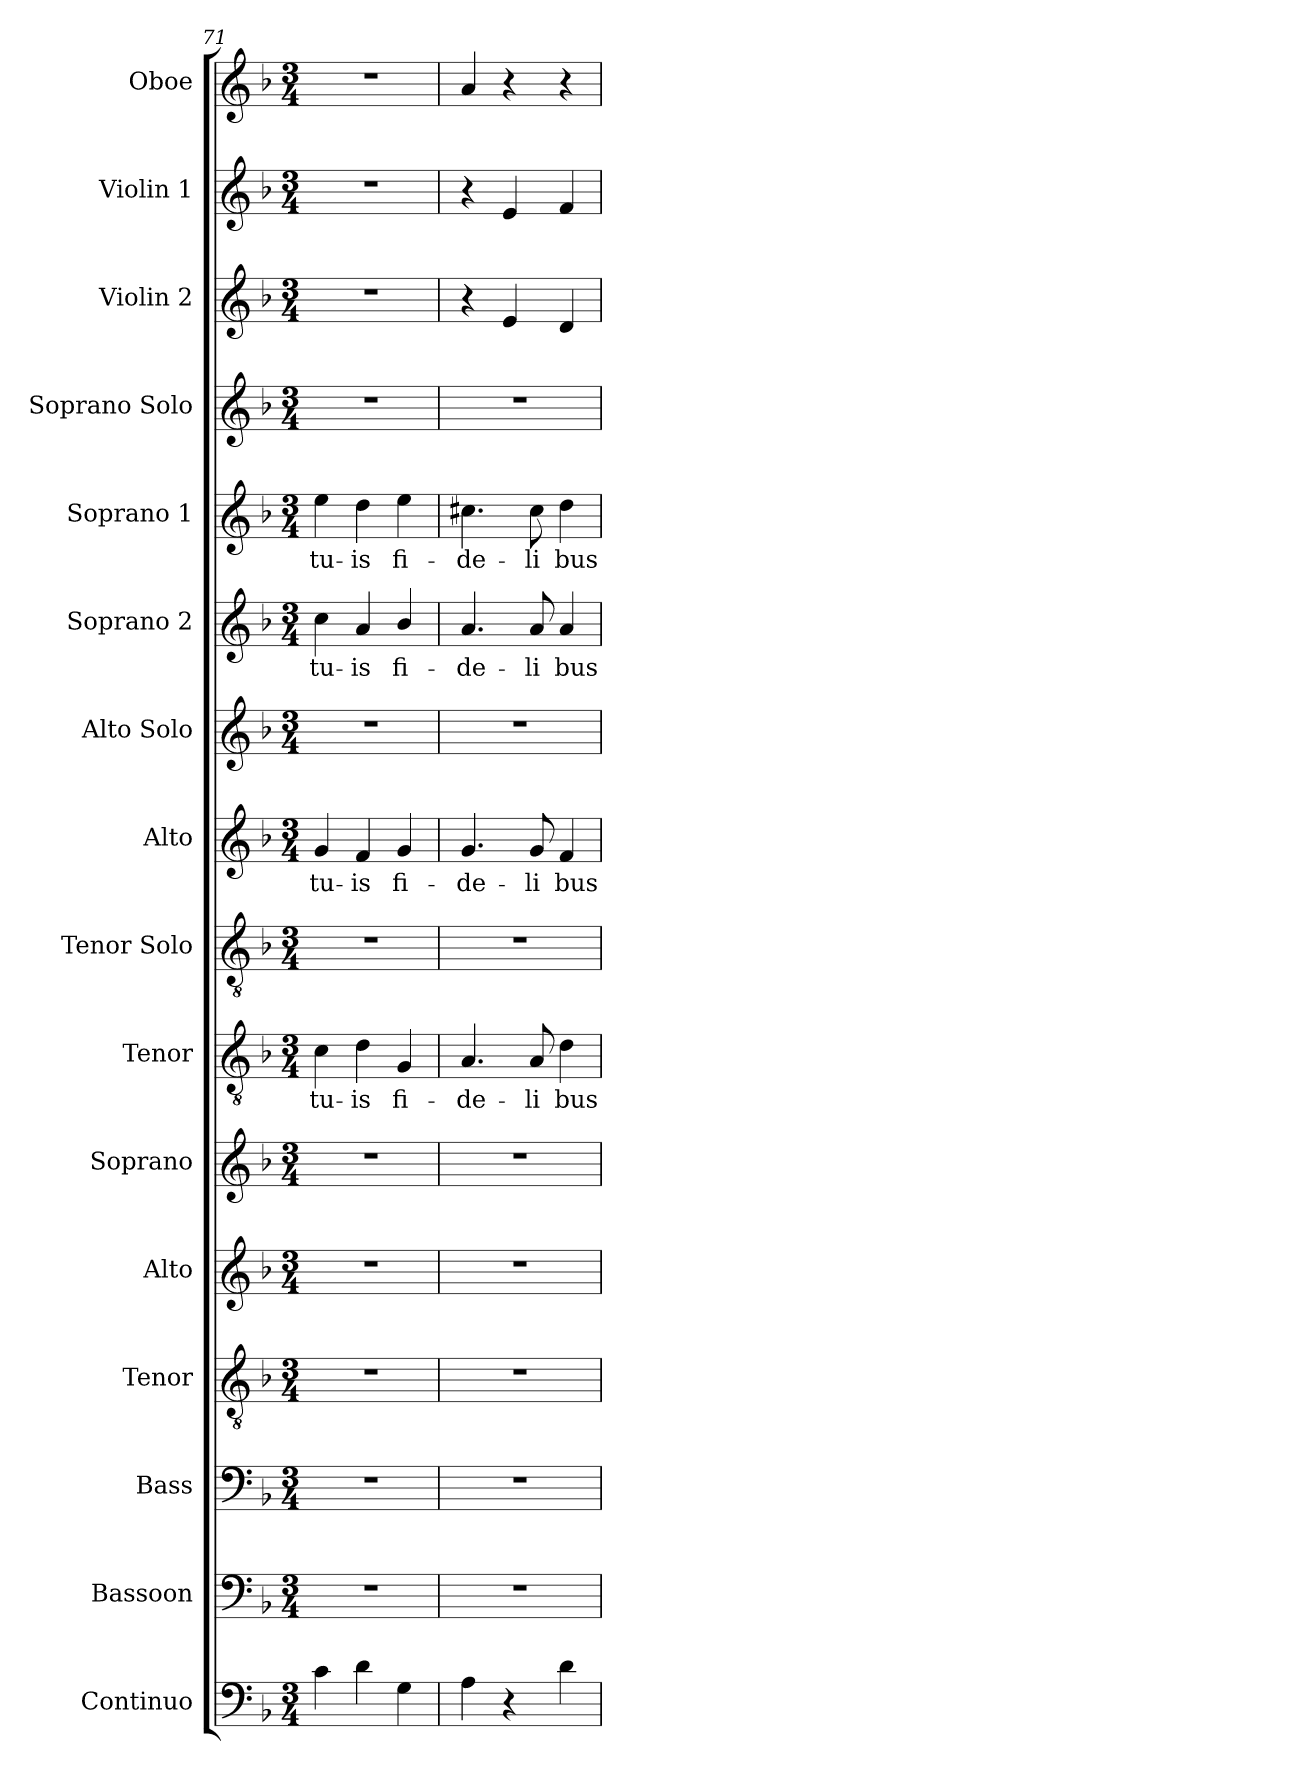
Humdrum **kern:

**kern	**kern	**kern	**kern	**kern	**kern	**kern	**text	**kern	**kern	**text	**kern	**kern	**text	**kern	**text	**kern	**kern	**kern	**kern
*part16	*part15	*part14	*part13	*part12	*part11	*part10	*part10	*part9	*part8	*part8	*part7	*part6	*part6	*part5	*part5	*part4	*part3	*part2	*part1
*staff16	*staff15	*staff14	*staff13	*staff12	*staff11	*staff10	*staff10	*staff9	*staff8	*staff8	*staff7	*staff6	*staff6	*staff5	*staff5	*staff4	*staff3	*staff2	*staff1
*I"Continuo	*I"Bassoon	*I"Bass	*I"Tenor	*I"Alto	*I"Soprano	*I"Tenor	*	*I"Tenor Solo	*I"Alto	*	*I"Alto Solo	*I"Soprano 2	*	*I"Soprano 1	*	*I"Soprano Solo	*I"Violin 2	*I"Violin 1	*I"Oboe
*I'Cont.	*I'Bsn.	*I'B.	*I'T.	*I'A.	*I'S.	*I'T.	*	*I'T. Solo	*I'A.	*	*I'A.  Solo	*I'S2.	*	*I'S1.	*	*I'S. Solo	*I'Vln. 2	*I'Vln. 1	*I'Ob.
*clefF4	*clefF4	*clefF4	*clefGv2	*clefG2	*clefG2	*clefGv2	*	*clefGv2	*clefG2	*	*clefG2	*clefG2	*	*clefG2	*	*clefG2	*clefG2	*clefG2	*clefG2
*	*	*	*ITrd7c12	*	*	*ITrd7c12	*	*ITrd7c12	*	*	*	*	*	*	*	*	*	*	*
*k[b-]	*k[b-]	*k[b-]	*k[b-]	*k[b-]	*k[b-]	*k[b-]	*	*k[b-]	*k[b-]	*	*k[b-]	*k[b-]	*	*k[b-]	*	*k[b-]	*k[b-]	*k[b-]	*k[b-]
*F:	*F:	*F:	*F:	*F:	*F:	*F:	*	*F:	*F:	*	*F:	*F:	*	*F:	*	*F:	*F:	*F:	*F:
*M3/4	*M3/4	*M3/4	*M3/4	*M3/4	*M3/4	*M3/4	*	*M3/4	*M3/4	*	*M3/4	*M3/4	*	*M3/4	*	*M3/4	*M3/4	*M3/4	*M3/4
=71	=71	=71	=71	=71	=71	=71	=71	=71	=71	=71	=71	=71	=71	=71	=71	=71	=71	=71	=71
!	!LO:N:vis=1	!LO:N:vis=1	!LO:N:vis=1	!LO:N:vis=1	!LO:N:vis=1	!	!	!	!	!	!	!	!	!	!	!	!	!	!
!	!	!	!	!	!	!	!LO:LY:b:color=#000000	!LO:N:vis=1	!	!	!	!	!	!	!	!	!	!	!
!	!	!	!	!	!	!	!	!	!	!LO:LY:b:color=#000000	!LO:N:vis=1	!	!	!	!	!	!	!	!
!	!	!	!	!	!	!	!	!	!	!	!	!	!LO:LY:b:color=#000000	!	!	!	!	!	!
!	!	!	!	!	!	!	!	!	!	!	!	!	!	!	!LO:LY:b:color=#000000	!LO:N:vis=1	!LO:N:vis=1	!LO:N:vis=1	!LO:N:vis=1
4ci\	2.r	2.r	2.r	2.r	2.r	4Ci\	tu-	2.r	4gi/	tu-	2.r	4cci\	tu-	4eei\	tu-	2.r	2.r	2.r	2.r
!	!	!	!	!	!	!	!LO:LY:b:color=#000000	!	!	!	!	!	!	!	!	!	!	!	!
!	!	!	!	!	!	!	!	!	!	!LO:LY:b:color=#000000	!	!	!	!	!	!	!	!	!
!	!	!	!	!	!	!	!	!	!	!	!	!	!LO:LY:b:color=#000000	!	!	!	!	!	!
!	!	!	!	!	!	!	!	!	!	!	!	!	!	!	!LO:LY:b:color=#000000	!	!	!	!
4di\	.	.	.	.	.	4Di\	-is	.	4fi/	-is	.	4ai/	-is	4ddi\	-is	.	.	.	.
!	!	!	!	!	!	!	!LO:LY:b:color=#000000	!	!	!	!	!	!	!	!	!	!	!	!
!	!	!	!	!	!	!	!	!	!	!LO:LY:b:color=#000000	!	!	!	!	!	!	!	!	!
!	!	!	!	!	!	!	!	!	!	!	!	!	!LO:LY:b:color=#000000	!	!	!	!	!	!
!	!	!	!	!	!	!	!	!	!	!	!	!	!	!	!LO:LY:b:color=#000000	!	!	!	!
4Gi\	.	.	.	.	.	4GGi/	fi-	.	4gi/	fi-	.	4b-i/	fi-	4eei\	fi-	.	.	.	.
=72	=72	=72	=72	=72	=72	=72	=72	=72	=72	=72	=72	=72	=72	=72	=72	=72	=72	=72	=72
!	!LO:N:vis=1	!LO:N:vis=1	!LO:N:vis=1	!LO:N:vis=1	!LO:N:vis=1	!	!	!	!	!	!	!	!	!	!	!	!	!	!
!	!	!	!	!	!	!	!LO:LY:b:color=#000000	!LO:N:vis=1	!	!	!	!	!	!	!	!	!	!	!
!	!	!	!	!	!	!	!	!	!	!LO:LY:b:color=#000000	!LO:N:vis=1	!	!	!	!	!	!	!	!
!	!	!	!	!	!	!	!	!	!	!	!	!	!LO:LY:b:color=#000000	!	!	!	!	!	!
!	!	!	!	!	!	!	!	!	!	!	!	!	!	!	!LO:LY:b:color=#000000	!LO:N:vis=1	!	!	!
4Ai\	2.r	2.r	2.r	2.r	2.r	4.AAi/	-de-	2.r	4.gi/	-de-	2.r	4.ai/	-de-	4.cc#Xi\	-de-	2.r	4r	4r	4ai/
4r	.	.	.	.	.	.	.	.	.	.	.	.	.	.	.	.	4ei/	4ei/	4r
!	!	!	!	!	!	!	!LO:LY:b:color=#000000	!	!	!	!	!	!	!	!	!	!	!	!
!	!	!	!	!	!	!	!	!	!	!LO:LY:b:color=#000000	!	!	!	!	!	!	!	!	!
!	!	!	!	!	!	!	!	!	!	!	!	!	!LO:LY:b:color=#000000	!	!	!	!	!	!
!	!	!	!	!	!	!	!	!	!	!	!	!	!	!	!LO:LY:b:color=#000000	!	!	!	!
.	.	.	.	.	.	8AAi/	-li	.	8gi/	-li	.	8ai/	-li	8cc#i\	-li	.	.	.	.
!	!	!	!	!	!	!	!LO:LY:b:color=#000000	!	!	!	!	!	!	!	!	!	!	!	!
!	!	!	!	!	!	!	!	!	!	!LO:LY:b:color=#000000	!	!	!	!	!	!	!	!	!
!	!	!	!	!	!	!	!	!	!	!	!	!	!LO:LY:b:color=#000000	!	!	!	!	!	!
!	!	!	!	!	!	!	!	!	!	!	!	!	!	!	!LO:LY:b:color=#000000	!	!	!	!
4di\	.	.	.	.	.	4Di\	bus	.	4fi/	bus	.	4ai/	bus	4ddi\	bus	.	4di/	4fi/	4r
=	=	=	=	=	=	=	=	=	=	=	=	=	=	=	=	=	=	=	=
*-	*-	*-	*-	*-	*-	*-	*-	*-	*-	*-	*-	*-	*-	*-	*-	*-	*-	*-	*-
